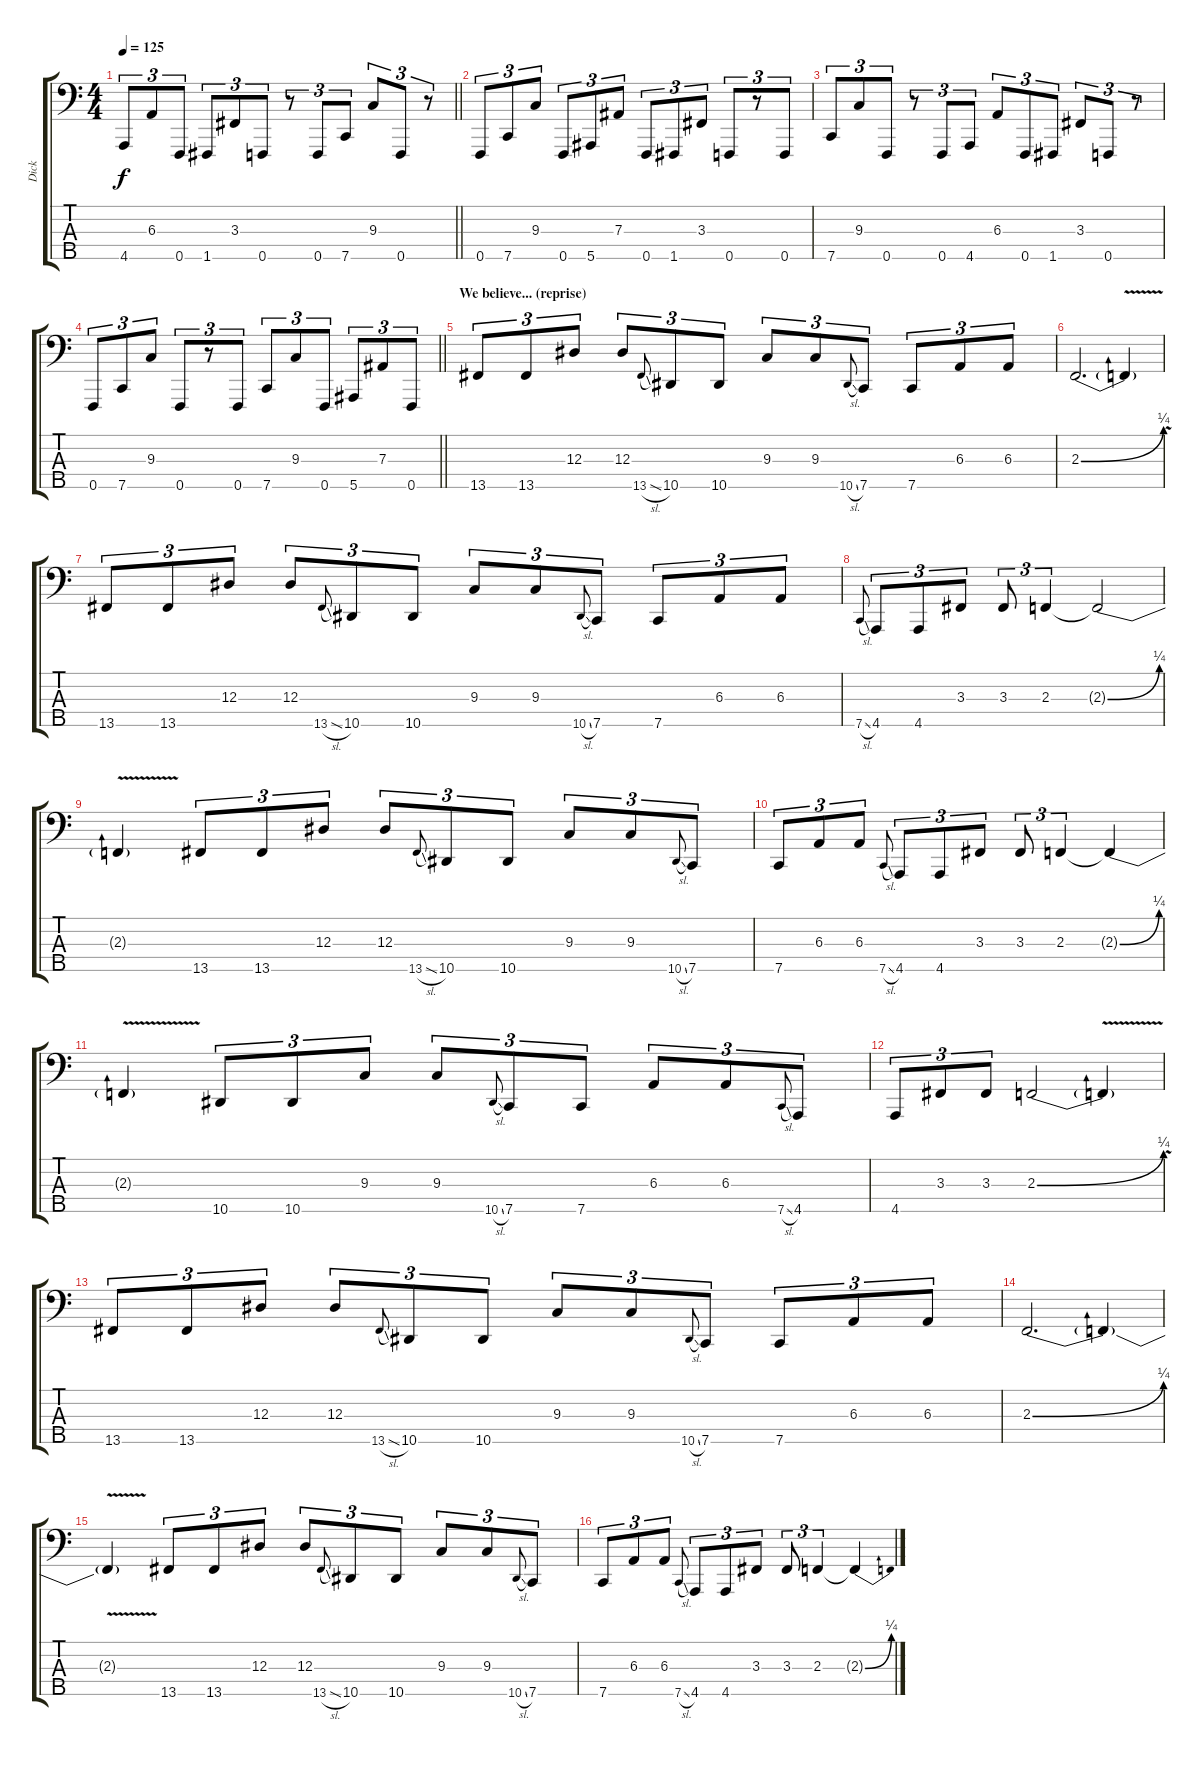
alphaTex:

\track ("Dick" "Dick") {instrument electricbasspick}
\staff {score tabs}
\tuning (Db2 Ab1 Eb1 Bb0 F0) {hide}
\ts (4 4)
\tempo 125
\clef f4
\barLineRight lightlight
\ks c
4.5.8{tu (3 2) dy f} 6.3.8{tu (3 2)} 0.5.8{tu (3 2)} 1.5.8{tu (3 2)} 3.3.8{tu (3 2)} 0.5.8{tu (3 2)} r.8{tu (3 2)} 0.5.8{tu (3 2)} 7.5.8{tu (3 2)} 9.3.8{tu (3 2)} 0.5.8{tu (3 2)} r.8{tu (3 2)} |
0.5.8{tu (3 2)} 7.5.8{tu (3 2)} 9.3.8{tu (3 2)} 0.5.8{tu (3 2)} 5.5.8{tu (3 2)} 7.3.8{tu (3 2)} 0.5.8{tu (3 2)} 1.5.8{tu (3 2)} 3.3.8{tu (3 2)} 0.5.8{tu (3 2)} r.8{tu (3 2)} 0.5.8{tu (3 2)} |
7.5.8{tu (3 2)} 9.3.8{tu (3 2)} 0.5.8{tu (3 2)} r.8{tu (3 2)} 0.5.8{tu (3 2)} 4.5.8{tu (3 2)} 6.3.8{tu (3 2)} 0.5.8{tu (3 2)} 1.5.8{tu (3 2)} 3.3.8{tu (3 2)} 0.5.8{tu (3 2)} r.8{tu (3 2)} |
\barLineRight lightlight
0.5.8{tu (3 2)} 7.5.8{tu (3 2)} 9.3.8{tu (3 2)} 0.5.8{tu (3 2)} r.8{tu (3 2)} 0.5.8{tu (3 2)} 7.5.8{tu (3 2)} 9.3.8{tu (3 2)} 0.5.8{tu (3 2)} 5.5.8{tu (3 2)} 7.3.8{tu (3 2)} 0.5.8{tu (3 2)} |
\section ("" "We believe... (reprise)")
13.5.8{tu (3 2)} 13.5.8{tu (3 2)} 12.3.8{tu (3 2)} 12.3.8{tu (3 2)} 13.5{sl}.8{gr onbeat} 10.5.8{tu (3 2)} 10.5.8{tu (3 2)} 9.3.8{tu (3 2)} 9.3.8{tu (3 2)} 10.5{sl}.8{gr onbeat} 7.5.8{tu (3 2)} 7.5.8{tu (3 2)} 6.3.8{tu (3 2)} 6.3.8{tu (3 2)} |
2.3{be (bend 0 0 60 1)}.2{d} 2.3{v t}.4 |
13.5.8{tu (3 2)} 13.5.8{tu (3 2)} 12.3.8{tu (3 2)} 12.3.8{tu (3 2)} 13.5{sl}.8{gr onbeat} 10.5.8{tu (3 2)} 10.5.8{tu (3 2)} 9.3.8{tu (3 2)} 9.3.8{tu (3 2)} 10.5{sl}.8{gr onbeat} 7.5.8{tu (3 2)} 7.5.8{tu (3 2)} 6.3.8{tu (3 2)} 6.3.8{tu (3 2)} |
7.5{sl}.8{gr onbeat} 4.5.8{tu (3 2)} 4.5.8{tu (3 2)} 3.3.8{tu (3 2)} 3.3.8{tu (3 2)} 2.3.4{tu (3 2)} 2.3{be (bend 0 0 60 1) t}.2 |
2.3{v t}.4 13.5.8{tu (3 2)} 13.5.8{tu (3 2)} 12.3.8{tu (3 2)} 12.3.8{tu (3 2)} 13.5{sl}.8{gr onbeat} 10.5.8{tu (3 2)} 10.5.8{tu (3 2)} 9.3.8{tu (3 2)} 9.3.8{tu (3 2)} 10.5{sl}.8{gr onbeat} 7.5.8{tu (3 2)} |
7.5.8{tu (3 2)} 6.3.8{tu (3 2)} 6.3.8{tu (3 2)} 7.5{sl}.8{gr onbeat} 4.5.8{tu (3 2)} 4.5.8{tu (3 2)} 3.3.8{tu (3 2)} 3.3.8{tu (3 2)} 2.3.4{tu (3 2)} 2.3{be (bend 0 0 60 1) t}.4 |
2.3{v t}.4 10.5.8{tu (3 2)} 10.5.8{tu (3 2)} 9.3.8{tu (3 2)} 9.3.8{tu (3 2)} 10.5{sl}.8{gr onbeat} 7.5.8{tu (3 2)} 7.5.8{tu (3 2)} 6.3.8{tu (3 2)} 6.3.8{tu (3 2)} 7.5{sl}.8{gr onbeat} 4.5.8{tu (3 2)} |
4.5.8{tu (3 2)} 3.3.8{tu (3 2)} 3.3.8{tu (3 2)} 2.3{be (bend 0 0 60 1)}.2 2.3{v t}.4 |
13.5.8{tu (3 2)} 13.5.8{tu (3 2)} 12.3.8{tu (3 2)} 12.3.8{tu (3 2)} 13.5{sl}.8{gr onbeat} 10.5.8{tu (3 2)} 10.5.8{tu (3 2)} 9.3.8{tu (3 2)} 9.3.8{tu (3 2)} 10.5{sl}.8{gr onbeat} 7.5.8{tu (3 2)} 7.5.8{tu (3 2)} 6.3.8{tu (3 2)} 6.3.8{tu (3 2)} |
2.3{be (bend 0 0 60 1)}.2{d} 2.3{t}.4 |
2.3{v t}.4 13.5.8{tu (3 2)} 13.5.8{tu (3 2)} 12.3.8{tu (3 2)} 12.3.8{tu (3 2)} 13.5{sl}.8{gr onbeat} 10.5.8{tu (3 2)} 10.5.8{tu (3 2)} 9.3.8{tu (3 2)} 9.3.8{tu (3 2)} 10.5{sl}.8{gr onbeat} 7.5.8{tu (3 2)} |
7.5.8{tu (3 2)} 6.3.8{tu (3 2)} 6.3.8{tu (3 2)} 7.5{sl}.8{gr onbeat} 4.5.8{tu (3 2)} 4.5.8{tu (3 2)} 3.3.8{tu (3 2)} 3.3.8{tu (3 2)} 2.3.4{tu (3 2)} 2.3{be (bend 0 0 60 1) t}.4
